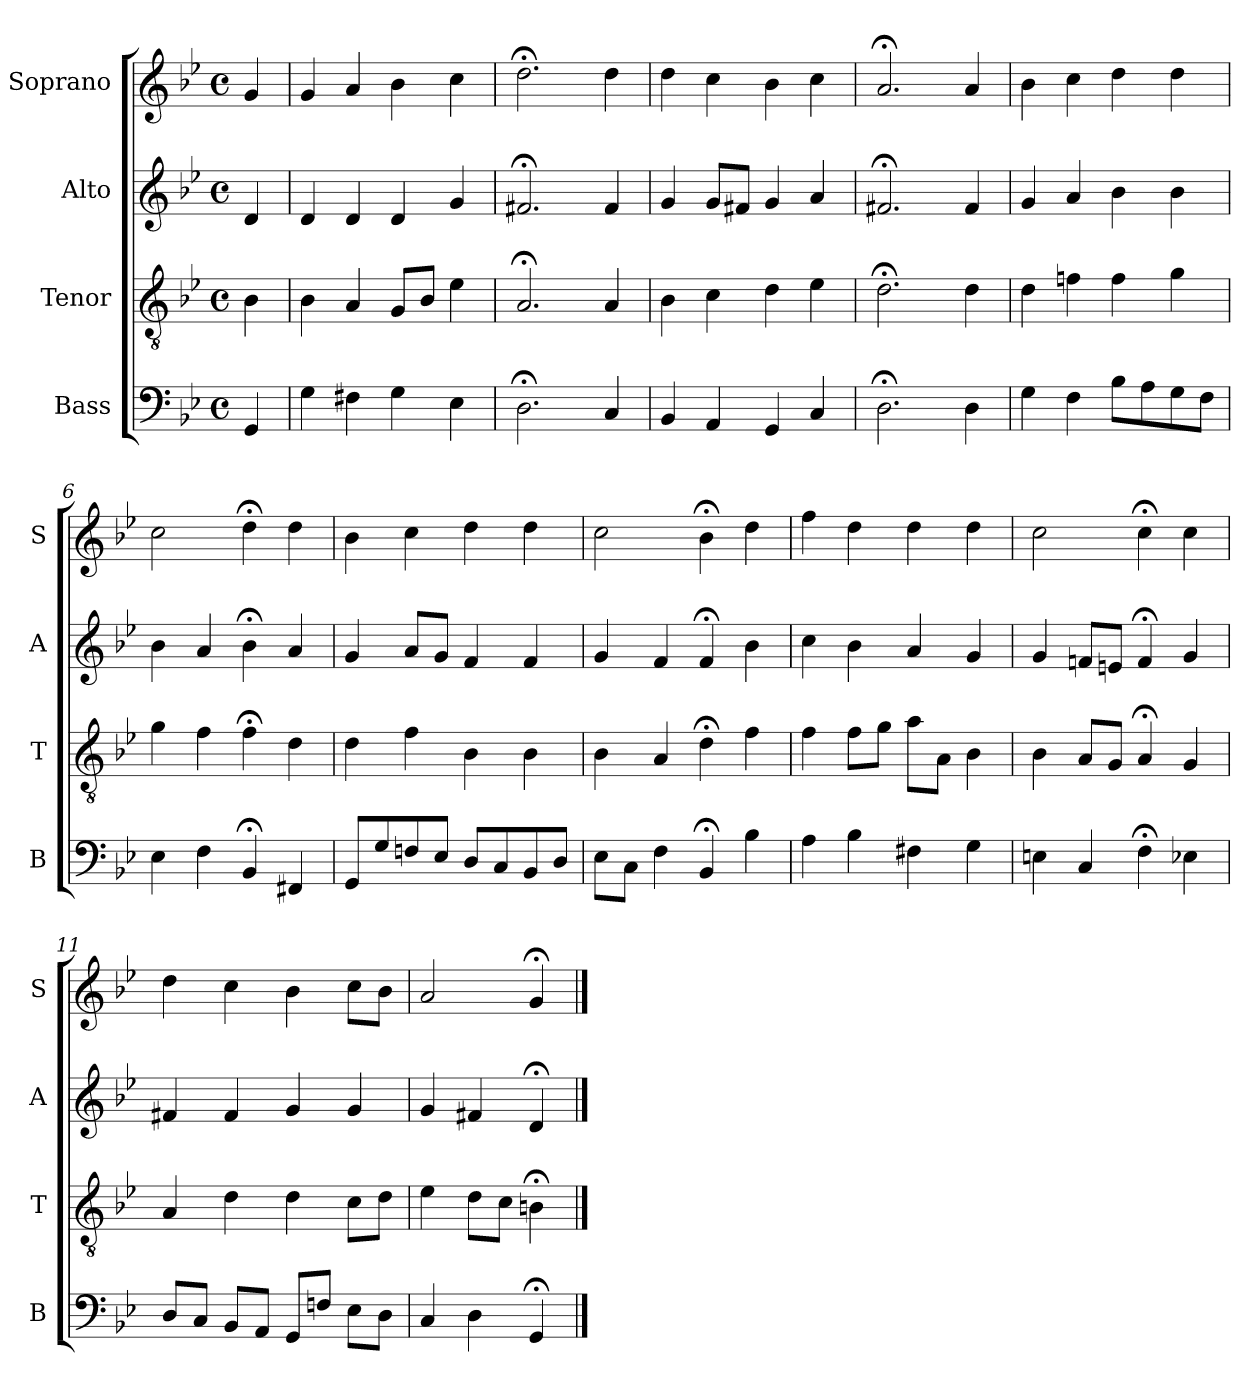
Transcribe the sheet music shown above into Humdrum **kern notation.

**kern	**kern	**kern	**kern
*part4	*part3	*part2	*part1
*staff4	*staff3	*staff2	*staff1
*I"Bass	*I"Tenor	*I"Alto	*I"Soprano
*I'B	*I'T	*I'A	*I'S
*clefF4	*clefGv2	*clefG2	*clefG2
*k[b-e-]	*k[b-e-]	*k[b-e-]	*k[b-e-]
*g:	*g:	*g:	*g:
*M4/4	*M4/4	*M4/4	*M4/4
*met(c)	*met(c)	*met(c)	*met(c)
*MM100	*MM100	*MM100	*MM100
=	=	=	=
4GG	4B-	4d	4g
=1	=1	=1	=1
4G	4B-	4d	4g
4F#X	4A	4d	4a
4G	8GL	4d	4b-
.	8B-J	.	.
4E-	4e-	4g	4cc
=2	=2	=2	=2
2.D;<	2.A;<	2.f#X;<	2.dd;<
4C	4A	4f#	4dd
=3	=3	=3	=3
4BB-	4B-	4g	4dd
4AA	4c	8gL	4cc
.	.	8f#XJ	.
4GG	4d	4g	4b-
4Ci	4e-i	4ai	4cci
=4	=4	=4	=4
2.D;<	2.d;<	2.f#X;<	2.a;<
4D	4d	4f#	4a
=5	=5	=5	=5
4G	4d	4g	4b-
4F	4fn	4a	4cc
8B-L	4f	4b-	4dd
8A	.	.	.
8G	4g	4b-	4dd
8FJ	.	.	.
=6	=6	=6	=6
4E-	4g	4b-	2cc
4F	4f	4a	.
4BB-;<	4f;<	4b-;<	4dd;<
4FF#X	4d	4a	4dd
=7	=7	=7	=7
8GGL	4d	4g	4b-
8G	.	.	.
8Fn	4f	8aL	4cc
8E-J	.	8gJ	.
8DL	4B-	4f	4dd
8C	.	.	.
8BB-	4B-	4f	4dd
8DJ	.	.	.
=8	=8	=8	=8
8E-L	4B-	4g	2cc
8CJ	.	.	.
4F	4A	4f	.
4BB-;<	4d;<	4f;<	4b-;<
4B-	4f	4b-	4dd
=9	=9	=9	=9
4A	4f	4cc	4ff
4B-	8fL	4b-	4dd
.	8gJ	.	.
4F#X	8aL	4a	4dd
.	8AJ	.	.
4G	4B-	4g	4dd
=10	=10	=10	=10
4En	4B-	4g	2cc
4C	8AL	8fnL	.
.	8GJ	8enJ	.
4F;<	4A;<	4f;<	4cc;<
4E-X	4G	4g	4cc
=11	=11	=11	=11
8DL	4A	4f#X	4dd
8CJ	.	.	.
8BB-L	4d	4f#	4cc
8AAJ	.	.	.
8GGL	4d	4g	4b-
8FnJ	.	.	.
8E-L	8cL	4g	8ccL
8DJ	8dJ	.	8b-J
=12	=12	=12	=12
4C	4e-	4g	2a
4D	8dL	4f#X	.
.	8cJ	.	.
4GG;<	4Bn;<	4d;<	4g;<
==	==	==	==
*-	*-	*-	*-
